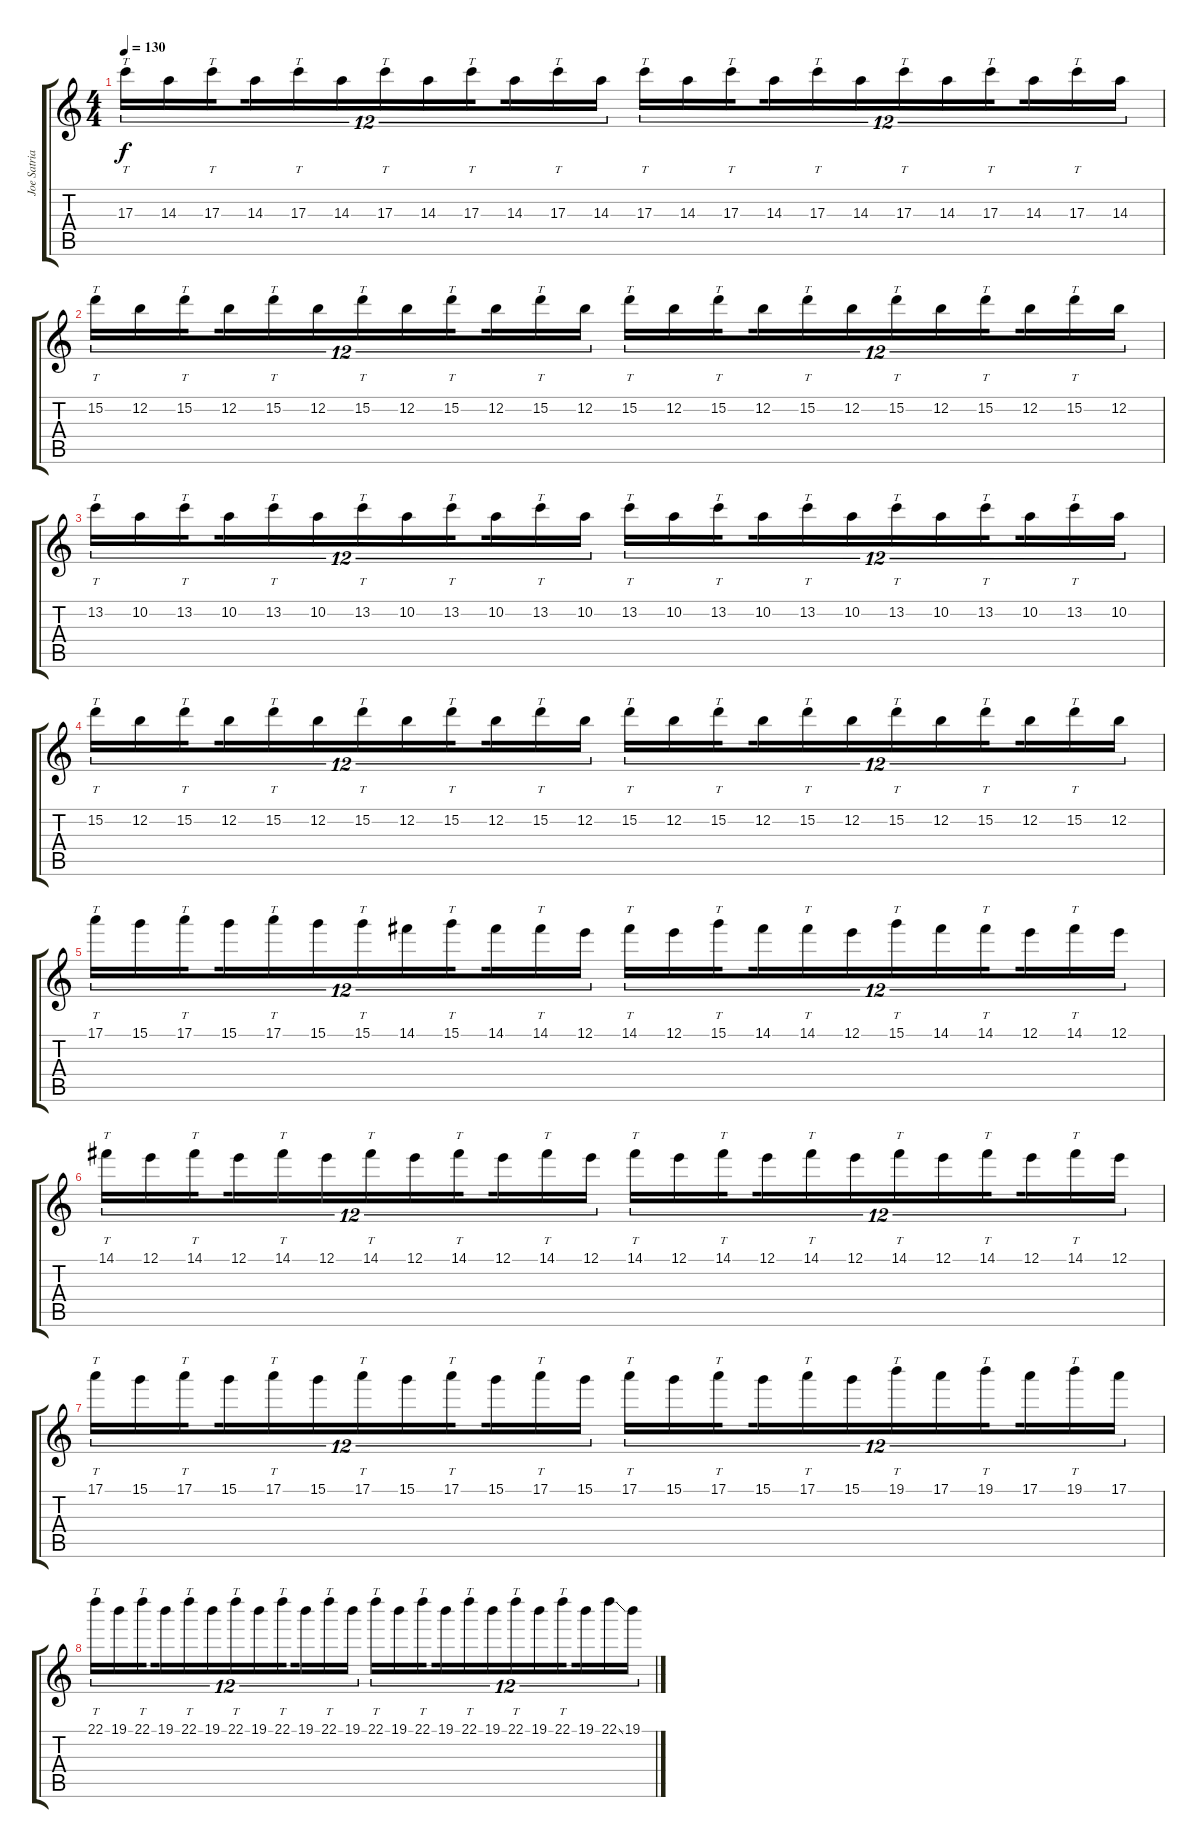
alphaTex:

\track ("Joe Satriani" "Joe Satria") {instrument overdrivenguitar}
\staff {score tabs}
\tuning (E4 B3 G3 D3 A2 E2) {hide}
\ts (4 4)
\tempo 130
\clef g2
\ks c
17.3.16{tt tu (12 8) dy f} 14.3.16{tu (12 8)} 17.3.16{tt tu (12 8) beam splitsecondary} 14.3.16{tu (12 8)} 17.3.16{tt tu (12 8)} 14.3.16{tu (12 8)} 17.3.16{tt tu (12 8)} 14.3.16{tu (12 8)} 17.3.16{tt tu (12 8) beam splitsecondary} 14.3.16{tu (12 8)} 17.3.16{tt tu (12 8)} 14.3.16{tu (12 8)} 17.3.16{tt tu (12 8)} 14.3.16{tu (12 8)} 17.3.16{tt tu (12 8) beam splitsecondary} 14.3.16{tu (12 8)} 17.3.16{tt tu (12 8)} 14.3.16{tu (12 8)} 17.3.16{tt tu (12 8)} 14.3.16{tu (12 8)} 17.3.16{tt tu (12 8) beam splitsecondary} 14.3.16{tu (12 8)} 17.3.16{tt tu (12 8)} 14.3.16{tu (12 8)} |
15.2.16{tt tu (12 8)} 12.2.16{tu (12 8)} 15.2.16{tt tu (12 8) beam splitsecondary} 12.2.16{tu (12 8)} 15.2.16{tt tu (12 8)} 12.2.16{tu (12 8)} 15.2.16{tt tu (12 8)} 12.2.16{tu (12 8)} 15.2.16{tt tu (12 8) beam splitsecondary} 12.2.16{tu (12 8)} 15.2.16{tt tu (12 8)} 12.2.16{tu (12 8)} 15.2.16{tt tu (12 8)} 12.2.16{tu (12 8)} 15.2.16{tt tu (12 8) beam splitsecondary} 12.2.16{tu (12 8)} 15.2.16{tt tu (12 8)} 12.2.16{tu (12 8)} 15.2.16{tt tu (12 8)} 12.2.16{tu (12 8)} 15.2.16{tt tu (12 8) beam splitsecondary} 12.2.16{tu (12 8)} 15.2.16{tt tu (12 8)} 12.2.16{tu (12 8)} |
13.2.16{tt tu (12 8)} 10.2.16{tu (12 8)} 13.2.16{tt tu (12 8) beam splitsecondary} 10.2.16{tu (12 8)} 13.2.16{tt tu (12 8)} 10.2.16{tu (12 8)} 13.2.16{tt tu (12 8)} 10.2.16{tu (12 8)} 13.2.16{tt tu (12 8) beam splitsecondary} 10.2.16{tu (12 8)} 13.2.16{tt tu (12 8)} 10.2.16{tu (12 8)} 13.2.16{tt tu (12 8)} 10.2.16{tu (12 8)} 13.2.16{tt tu (12 8) beam splitsecondary} 10.2.16{tu (12 8)} 13.2.16{tt tu (12 8)} 10.2.16{tu (12 8)} 13.2.16{tt tu (12 8)} 10.2.16{tu (12 8)} 13.2.16{tt tu (12 8) beam splitsecondary} 10.2.16{tu (12 8)} 13.2.16{tt tu (12 8)} 10.2.16{tu (12 8)} |
15.2.16{tt tu (12 8)} 12.2.16{tu (12 8)} 15.2.16{tt tu (12 8) beam splitsecondary} 12.2.16{tu (12 8)} 15.2.16{tt tu (12 8)} 12.2.16{tu (12 8)} 15.2.16{tt tu (12 8)} 12.2.16{tu (12 8)} 15.2.16{tt tu (12 8) beam splitsecondary} 12.2.16{tu (12 8)} 15.2.16{tt tu (12 8)} 12.2.16{tu (12 8)} 15.2.16{tt tu (12 8)} 12.2.16{tu (12 8)} 15.2.16{tt tu (12 8) beam splitsecondary} 12.2.16{tu (12 8)} 15.2.16{tt tu (12 8)} 12.2.16{tu (12 8)} 15.2.16{tt tu (12 8)} 12.2.16{tu (12 8)} 15.2.16{tt tu (12 8) beam splitsecondary} 12.2.16{tu (12 8)} 15.2.16{tt tu (12 8)} 12.2.16{tu (12 8)} |
17.1.16{tt tu (12 8)} 15.1.16{tu (12 8)} 17.1.16{tt tu (12 8) beam splitsecondary} 15.1.16{tu (12 8)} 17.1.16{tt tu (12 8)} 15.1.16{tu (12 8)} 15.1.16{tt tu (12 8)} 14.1.16{tu (12 8)} 15.1.16{tt tu (12 8) beam splitsecondary} 14.1.16{tu (12 8)} 14.1.16{tt tu (12 8)} 12.1.16{tu (12 8)} 14.1.16{tt tu (12 8)} 12.1.16{tu (12 8)} 15.1.16{tt tu (12 8) beam splitsecondary} 14.1.16{tu (12 8)} 14.1.16{tt tu (12 8)} 12.1.16{tu (12 8)} 15.1.16{tt tu (12 8)} 14.1.16{tu (12 8)} 14.1.16{tt tu (12 8) beam splitsecondary} 12.1.16{tu (12 8)} 14.1.16{tt tu (12 8)} 12.1.16{tu (12 8)} |
14.1.16{tt tu (12 8)} 12.1.16{tu (12 8)} 14.1.16{tt tu (12 8) beam splitsecondary} 12.1.16{tu (12 8)} 14.1.16{tt tu (12 8)} 12.1.16{tu (12 8)} 14.1.16{tt tu (12 8)} 12.1.16{tu (12 8)} 14.1.16{tt tu (12 8) beam splitsecondary} 12.1.16{tu (12 8)} 14.1.16{tt tu (12 8)} 12.1.16{tu (12 8)} 14.1.16{tt tu (12 8)} 12.1.16{tu (12 8)} 14.1.16{tt tu (12 8) beam splitsecondary} 12.1.16{tu (12 8)} 14.1.16{tt tu (12 8)} 12.1.16{tu (12 8)} 14.1.16{tt tu (12 8)} 12.1.16{tu (12 8)} 14.1.16{tt tu (12 8) beam splitsecondary} 12.1.16{tu (12 8)} 14.1.16{tt tu (12 8)} 12.1.16{tu (12 8)} |
17.1.16{tt tu (12 8)} 15.1.16{tu (12 8)} 17.1.16{tt tu (12 8) beam splitsecondary} 15.1.16{tu (12 8)} 17.1.16{tt tu (12 8)} 15.1.16{tu (12 8)} 17.1.16{tt tu (12 8)} 15.1.16{tu (12 8)} 17.1.16{tt tu (12 8) beam splitsecondary} 15.1.16{tu (12 8)} 17.1.16{tt tu (12 8)} 15.1.16{tu (12 8)} 17.1.16{tt tu (12 8)} 15.1.16{tu (12 8)} 17.1.16{tt tu (12 8) beam splitsecondary} 15.1.16{tu (12 8)} 17.1.16{tt tu (12 8)} 15.1.16{tu (12 8)} 19.1.16{tt tu (12 8)} 17.1.16{tu (12 8)} 19.1.16{tt tu (12 8) beam splitsecondary} 17.1.16{tu (12 8)} 19.1.16{tt tu (12 8)} 17.1.16{tu (12 8)} |
22.1.16{tt tu (12 8)} 19.1.16{tu (12 8)} 22.1.16{tt tu (12 8) beam splitsecondary} 19.1.16{tu (12 8)} 22.1.16{tt tu (12 8)} 19.1.16{tu (12 8)} 22.1.16{tt tu (12 8)} 19.1.16{tu (12 8)} 22.1.16{tt tu (12 8) beam splitsecondary} 19.1.16{tu (12 8)} 22.1.16{tt tu (12 8)} 19.1.16{tu (12 8)} 22.1.16{tt tu (12 8)} 19.1.16{tu (12 8)} 22.1.16{tt tu (12 8) beam splitsecondary} 19.1.16{tu (12 8)} 22.1.16{tt tu (12 8)} 19.1.16{tu (12 8)} 22.1.16{tt tu (12 8)} 19.1.16{tu (12 8)} 22.1.16{tt tu (12 8) beam splitsecondary} 19.1.16{tu (12 8)} 22.1{ss}.16{tu (12 8)} 19.1.16{tu (12 8)}
